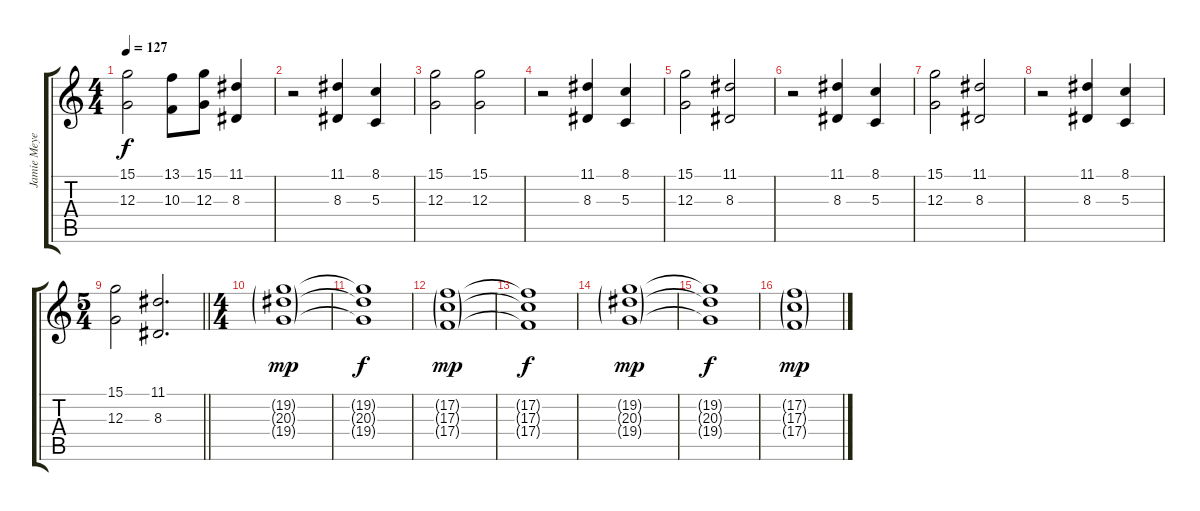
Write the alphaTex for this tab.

\track ("Jamie Meyer" "Jamie Meye") {instrument stringensemble1}
\staff {score tabs}
\tuning (E4 C4 G3 C3 G2 C2) {hide}
\ts (4 4)
\tempo 127
\clef g2
\ks c
(15.1 12.3).2{dy f} (13.1 10.3).8 (15.1 12.3).8 (11.1 8.3).4 |
r.2 (11.1 8.3).4 (8.1 5.3).4 |
(15.1 12.3).2 (15.1 12.3).2 |
r.2 (11.1 8.3).4 (8.1 5.3).4 |
(15.1 12.3).2 (11.1 8.3).2 |
r.2 (11.1 8.3).4 (8.1 5.3).4 |
(15.1 12.3).2 (11.1 8.3).2 |
r.2 (11.1 8.3).4 (8.1 5.3).4 |
\ts (5 4)
\barLineRight lightlight
(15.1 12.3).2 (11.1 8.3).2{d} |
\ts (4 4)
(19.2{g} 20.3{g} 19.4{g}).1{dy mp} |
(19.2{t} 20.3{t} 19.4{t}).1{dy f} |
(17.2{g} 17.3{g} 17.4{g}).1{dy mp} |
(17.2{t} 17.3{t} 17.4{t}).1{dy f} |
(19.2{g} 20.3{g} 19.4{g}).1{dy mp} |
(19.2{t} 20.3{t} 19.4{t}).1{dy f} |
(17.2{g} 17.3{g} 17.4{g}).1{dy mp}
